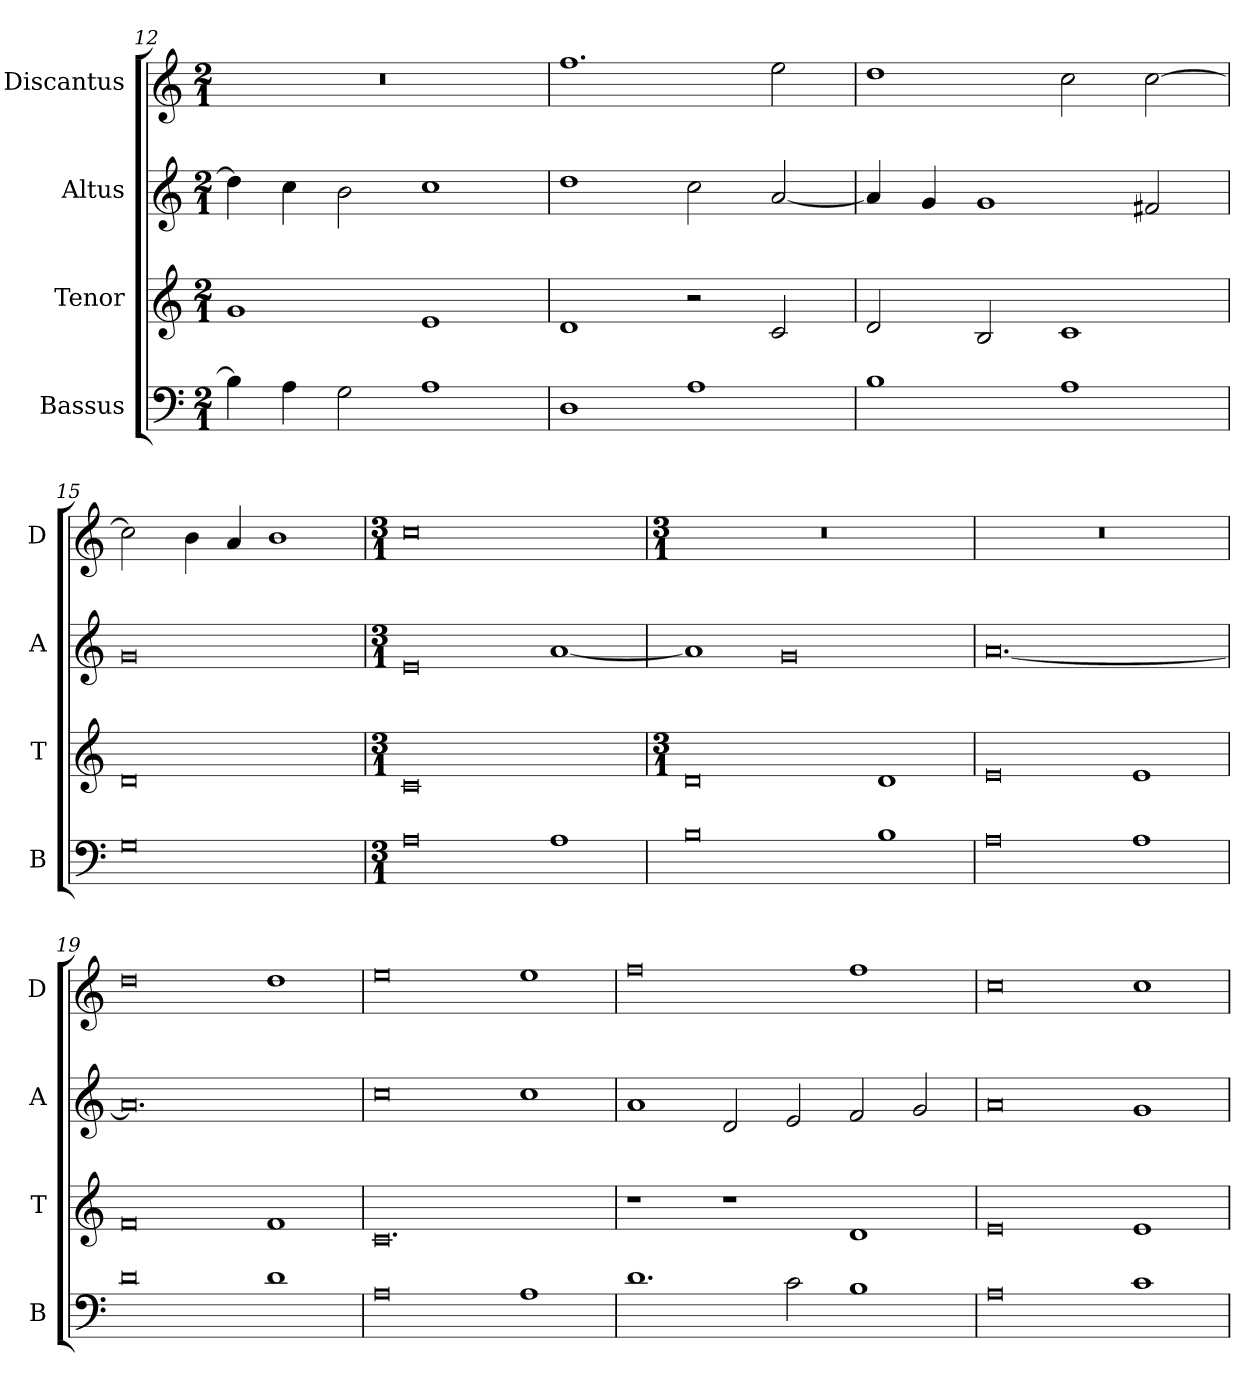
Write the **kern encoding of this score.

**kern	**kern	**kern	**kern
*part4	*part3	*part2	*part1
*staff4	*staff3	*staff2	*staff1
*I"Bassus	*I"Tenor	*I"Altus	*I"Discantus
*I'B	*I'T	*I'A	*I'D
*clefF4	*clefG2	*clefG2	*clefG2
*k[]	*k[]	*k[]	*k[]
*M2/1	*M2/1	*M2/1	*M2/1
=12	=12	=12	=12
4B-\]	1g	4dd\]	0r
4A\	.	4cc\	.
2G\	.	2b\	.
1A	1e	1cc	.
=13	=13	=13	=13
1D	1d	1dd	1.ff
1A	2r	2cc\	.
.	2c/	[2a/	2ee\
=14	=14	=14	=14
1B	2d/	4a/]	1dd
.	.	4g/	.
.	2B/	1g	.
1A	1c	.	2cc\
.	.	2f#X/	[2cc\
=15	=15	=15	=15
0G	0d	0g	2cc\]
.	.	.	4b\
.	.	.	4a/
.	.	.	1b
=16	=16	=16	=16
*M3/1	*M3/1	*M3/1	*M3/1
!	!LO:N:vis=0	!	!LO:N:vis=0
0A	0.c	0e	0.cc
1A	.	[1a	.
=17	=17	=17	=17
*	*M3/1	*	*M3/1
0B	0d	1a]	0.r
.	.	0g	.
1B	1d	.	.
=18	=18	=18	=18
0A	0e	[0.a	0.r
1A	1e	.	.
=19	=19	=19	=19
0d	0f	0.a]	0dd
1d	1f	.	1dd
=20	=20	=20	=20
0A	0.c	0cc	0ee
1A	.	1cc	1ee
=21	=21	=21	=21
1.d	1r	1a	0ff
.	1r	2d/	.
2c\	.	2e/	.
1B	1d	2f/	1ff
.	.	2g/	.
=22	=22	=22	=22
0A	0e	0a	0cc
1c	1e	1g	1cc
=	=	=	=
*-	*-	*-	*-
